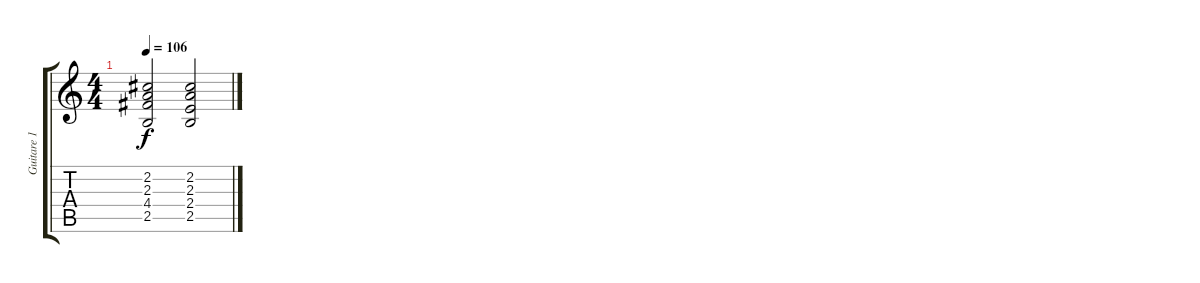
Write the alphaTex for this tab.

\track ("Guitare 1" "Guitare 1") {instrument electricguitarclean}
\staff {score tabs}
\tuning (E4 B3 G3 D3 A2 E2) {hide}
\ts (4 4)
\tempo 106
\clef g2
\ks c
(2.2 2.3 4.4 2.5).2{dy f} (2.2 2.3 2.4 2.5).2
